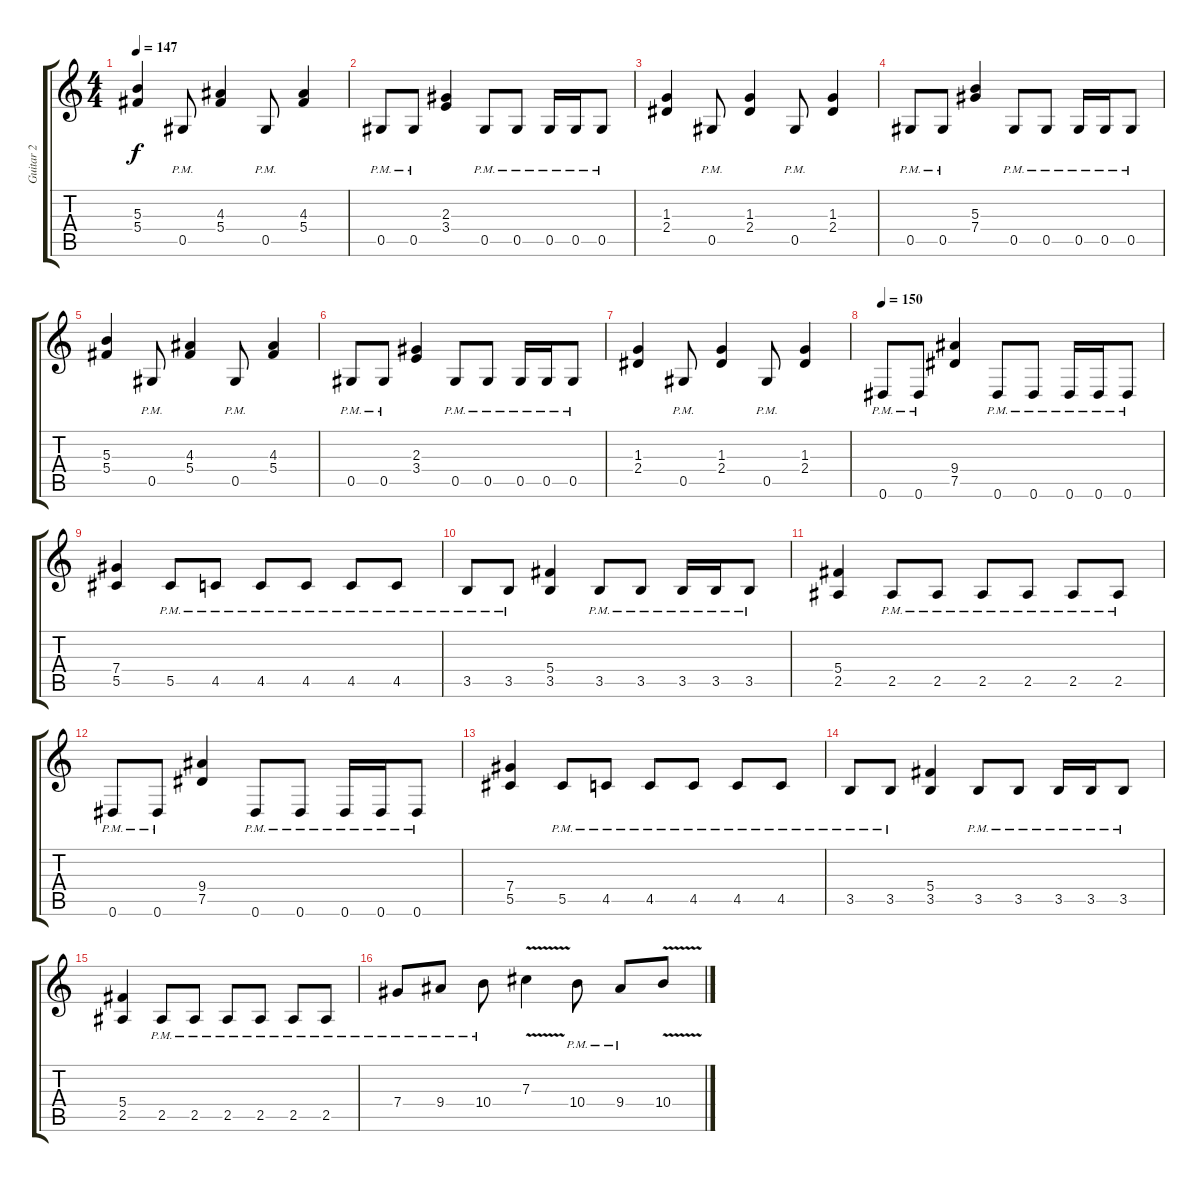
\track ("Guitar 2" "Guitar 2") {instrument overdrivenguitar}
\staff {score tabs}
\tuning (Eb4 Bb3 Gb3 Db3 Ab2 Eb2) {hide}
\ts (4 4)
\tempo 147
\clef g2
\ks c
(5.3 5.4).4{dy f} 0.5{pm}.8 (4.3 5.4).4 0.5{pm}.8 (4.3 5.4).4 |
0.5{pm}.8 0.5{pm}.8 (2.3 3.4).4 0.5{pm}.8 0.5{pm}.8 0.5{pm}.16 0.5{pm}.16 0.5{pm}.8 |
(1.3 2.4).4 0.5{pm}.8 (1.3 2.4).4 0.5{pm}.8 (1.3 2.4).4 |
0.5{pm}.8 0.5{pm}.8 (5.3 7.4).4 0.5{pm}.8 0.5{pm}.8 0.5{pm}.16 0.5{pm}.16 0.5{pm}.8 |
(5.3 5.4).4 0.5{pm}.8 (4.3 5.4).4 0.5{pm}.8 (4.3 5.4).4 |
0.5{pm}.8 0.5{pm}.8 (2.3 3.4).4 0.5{pm}.8 0.5{pm}.8 0.5{pm}.16 0.5{pm}.16 0.5{pm}.8 |
(1.3 2.4).4 0.5{pm}.8 (1.3 2.4).4 0.5{pm}.8 (1.3 2.4).4 |
\tempo 150
0.6{pm}.8 0.6{pm}.8 (9.4 7.5).4 0.6{pm}.8 0.6{pm}.8 0.6{pm}.16 0.6{pm}.16 0.6{pm}.8 |
(7.4 5.5).4 5.5{pm}.8 4.5{pm}.8 4.5{pm}.8 4.5{pm}.8 4.5{pm}.8 4.5{pm}.8 |
3.5{pm}.8 3.5{pm}.8 (5.4 3.5).4 3.5{pm}.8 3.5{pm}.8 3.5{pm}.16 3.5{pm}.16 3.5{pm}.8 |
(5.4 2.5).4 2.5{pm}.8 2.5{pm}.8 2.5{pm}.8 2.5{pm}.8 2.5{pm}.8 2.5{pm}.8 |
0.6{pm}.8 0.6{pm}.8 (9.4 7.5).4 0.6{pm}.8 0.6{pm}.8 0.6{pm}.16 0.6{pm}.16 0.6{pm}.8 |
(7.4 5.5).4 5.5{pm}.8 4.5{pm}.8 4.5{pm}.8 4.5{pm}.8 4.5{pm}.8 4.5{pm}.8 |
3.5{pm}.8 3.5{pm}.8 (5.4 3.5).4 3.5{pm}.8 3.5{pm}.8 3.5{pm}.16 3.5{pm}.16 3.5{pm}.8 |
(5.4 2.5).4 2.5{pm}.8 2.5{pm}.8 2.5{pm}.8 2.5{pm}.8 2.5{pm}.8 2.5{pm}.8 |
7.4{pm}.8{volume 16 balance 2 instrument overdrivenguitar} 9.4{pm}.8 10.4{pm}.8 7.3{v}.4 10.4{pm}.8 9.4{pm}.8 10.4{v}.8
